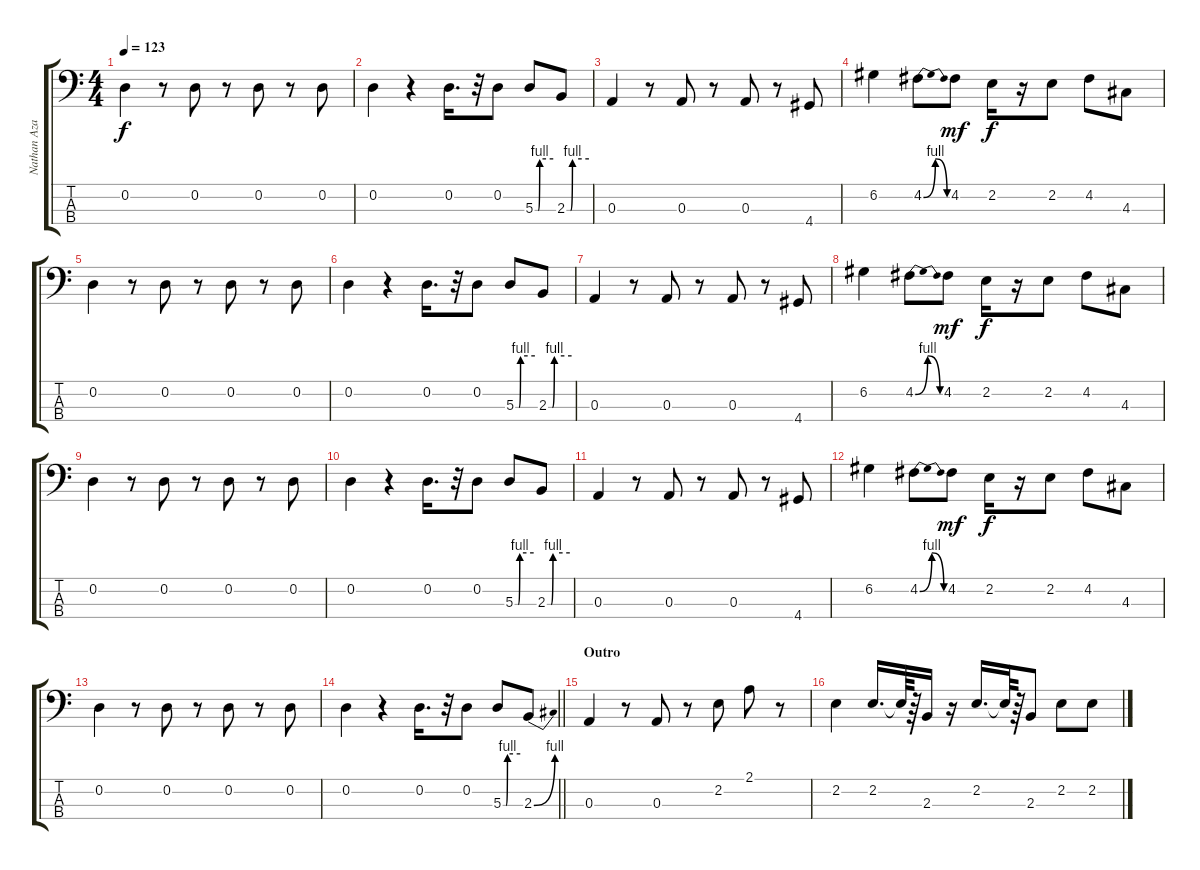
\track ("Nathan Azarcon - Bass" "Nathan Aza") {instrument electricbassfinger}
\staff {score tabs}
\tuning (G2 D2 A1 E1) {hide}
\ts (4 4)
\tempo 123
\clef f4
\ks c
0.2.4{dy f} r.8 0.2.8 r.8 0.2.8 r.8 0.2.8 |
0.2.4 r.4 0.2.16{d} r.32 0.2.8 5.3{be (custom 0 0 10 0 15 4 60 4)}.8 2.3{be (custom 0 0 10 0 15 4 60 4)}.8 |
0.3.4 r.8 0.3.8 r.8 0.3.8 r.8 4.4.8 |
6.2.4 4.2{be (bendrelease 0 0 30 4 30 4 60 0)}.8 4.2.8{dy mf} 2.2.16{dy f} r.16 2.2.8 4.2.8 4.3.8 |
0.2.4 r.8 0.2.8 r.8 0.2.8 r.8 0.2.8 |
0.2.4 r.4 0.2.16{d} r.32 0.2.8 5.3{be (custom 0 0 10 0 15 4 60 4)}.8 2.3{be (custom 0 0 10 0 15 4 60 4)}.8 |
0.3.4 r.8 0.3.8 r.8 0.3.8 r.8 4.4.8 |
6.2.4 4.2{be (bendrelease 0 0 30 4 30 4 60 0)}.8 4.2.8{dy mf} 2.2.16{dy f} r.16 2.2.8 4.2.8 4.3.8 |
0.2.4 r.8 0.2.8 r.8 0.2.8 r.8 0.2.8 |
0.2.4 r.4 0.2.16{d} r.32 0.2.8 5.3{be (custom 0 0 10 0 15 4 60 4)}.8 2.3{be (custom 0 0 10 0 15 4 60 4)}.8 |
0.3.4 r.8 0.3.8 r.8 0.3.8 r.8 4.4.8 |
6.2.4 4.2{be (bendrelease 0 0 30 4 30 4 60 0)}.8 4.2.8{dy mf} 2.2.16{dy f} r.16 2.2.8 4.2.8 4.3.8 |
0.2.4 r.8 0.2.8 r.8 0.2.8 r.8 0.2.8 |
\barLineRight lightlight
0.2.4 r.4 0.2.16{d} r.32 0.2.8 5.3{be (custom 0 0 10 0 15 4 60 4)}.8 2.3{be (bend 0 0 60 4)}.8 |
\section ("" "Outro")
0.3.4 r.8 0.3.8 r.8 2.2.8 2.1.8 r.8 |
2.2.4 2.2.16{d} 2.2{t}.64 r.64 2.3.16 r.16 2.2.16{d} 2.2{t}.64 r.64 2.3.8 2.2.8 2.2.8
